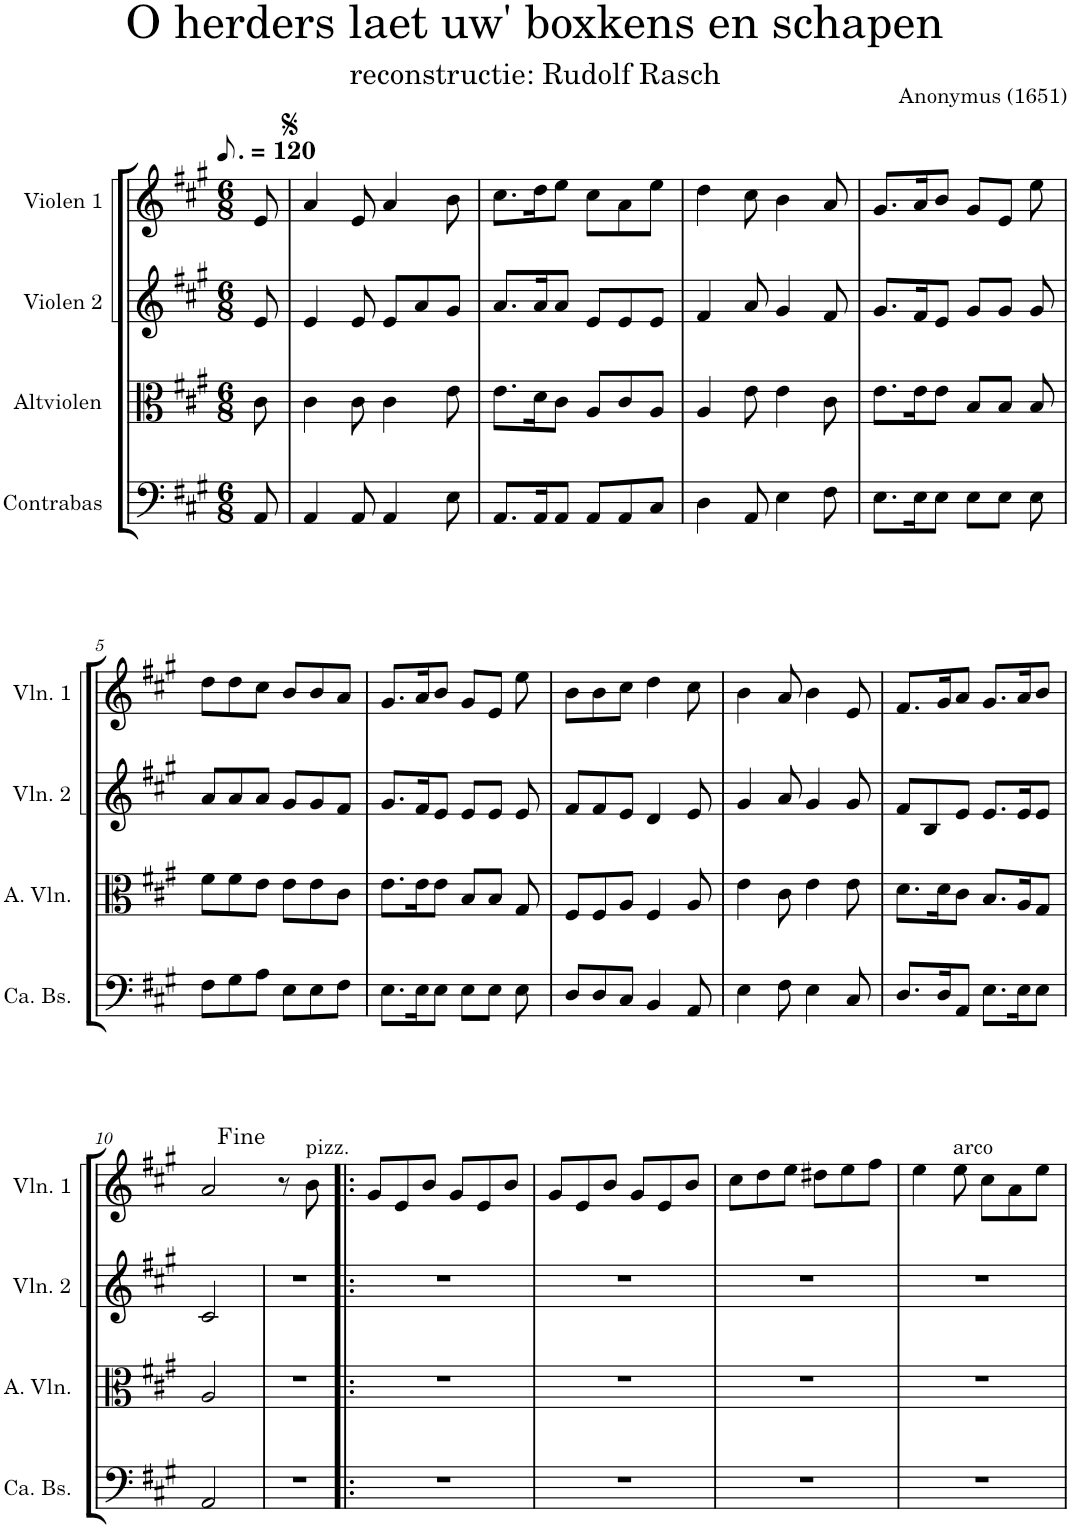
**kern	**kern	**kern	**kern
*part4	*part3	*part2	*part1
*staff4	*staff3	*staff2	*staff1
*I"Contrabas	*I"Altviolen	*I"Violen 2	*I"Violen 1
*I'Ca. Bs.	*I'A. Vln.	*I'Vln. 2	*I'Vln. 1
*clefF4	*clefC3	*clefG2	*clefG2
*Trd7c12	*	*	*
*k[f#c#g#]	*k[f#c#g#]	*k[f#c#g#]	*k[f#c#g#]
*M6/8	*M6/8	*M6/8	*M6/8
*MM90	*MM90	*MM90	*MM90
=	=	=	=
8AA/	8c#\	8e/	8e/
=1	=1	=1	=1
4AA/	4c#\	4e/	4a/
8AA/	8c#\	8e/	8e/
4AA/	4c#\	8e/L	4a/
.	.	8a/	.
8E\	8e\	8g#/J	8b\
=2	=2	=2	=2
8.AA/L	8.e\L	8.a/L	8.cc#\L
16AA/K	16d\K	16a/K	16dd\K
8AA/J	8c#\J	8a/J	8ee\J
8AA/L	8A/L	8e/L	8cc#\L
8AA/	8c#/	8e/	8a\
8C#/J	8A/J	8e/J	8ee\J
=3	=3	=3	=3
4D\	4A/	4f#/	4dd\
8AA/	8e\	8a/	8cc#\
4E\	4e\	4g#/	4b\
8F#\	8c#\	8f#/	8a/
=4	=4	=4	=4
8.E\L	8.e\L	8.g#/L	8.g#/L
16E\K	16e\K	16f#/K	16a/K
8E\J	8e\J	8e/J	8b/J
8E\L	8B/L	8g#/L	8g#/L
8E\J	8B/J	8g#/J	8e/J
8E\	8B/	8g#/	8ee\
!!LO:LB:g=z
=5	=5	=5	=5
8F#\L	8f#\L	8a/L	8dd\L
8G#\	8f#\	8a/	8dd\
8A\J	8e\J	8a/J	8cc#\J
8E\L	8e\L	8g#/L	8b/L
8E\	8e\	8g#/	8b/
8F#\J	8c#\J	8f#/J	8a/J
=6	=6	=6	=6
8.E\L	8.e\L	8.g#/L	8.g#/L
16E\K	16e\K	16f#/K	16a/K
8E\J	8e\J	8e/J	8b/J
8E\L	8B/L	8e/L	8g#/L
8E\J	8B/J	8e/J	8e/J
8E\	8G#/	8e/	8ee\
=7	=7	=7	=7
8D/L	8F#/L	8f#/L	8b\L
8D/	8F#/	8f#/	8b\
8C#/J	8A/J	8e/J	8cc#\J
4BB/	4F#/	4d/	4dd\
8AA/	8A/	8e/	8cc#\
=8	=8	=8	=8
4E\	4e\	4g#/	4b\
8F#\	8c#\	8a/	8a/
4E\	4e\	4g#/	4b\
8C#/	8e\	8g#/	8e/
=9	=9	=9	=9
8.D/L	8.d\L	8f#/L	8.f#/L
.	.	8B/	.
16D/K	16d\K	.	16g#/K
8AA/J	8c#\J	8e/J	8a/J
8.E\L	8.B/L	8.e/L	8.g#/L
16E\K	16A/K	16e/K	16a/K
8E\J	8G#/J	8e/J	8b/J
!!LO:LB:g=z
=10	=10	=10	=10
2AA/	2A/	2c#/	2a/
=11-	=11-	=11-	=11-
2.r	2.r	2.r	8r
!	!	!	!LO:TX:a:t=pizz.
.	.	.	8b\
.	.	.	2ryy
=12!|:	=12!|:	=12!|:	=12!|:
2.r	2.r	2.r	8g#/L
.	.	.	8e/
.	.	.	8b/J
.	.	.	8g#/L
.	.	.	8e/
.	.	.	8b/J
=13	=13	=13	=13
2.r	2.r	2.r	8g#/L
.	.	.	8e/
.	.	.	8b/J
.	.	.	8g#/L
.	.	.	8e/
.	.	.	8b/J
=14	=14	=14	=14
2.r	2.r	2.r	8cc#\L
.	.	.	8dd\
.	.	.	8ee\J
.	.	.	8dd#X\L
.	.	.	8ee\
.	.	.	8ff#\J
=15	=15	=15	=15
2.r	2.r	2.r	4ee\
!	!	!	!LO:TX:a:t=arco
.	.	.	8ee\
.	.	.	8cc#\L
.	.	.	8a\
.	.	.	8ee\J
=	=	=	=
*-	*-	*-	*-
